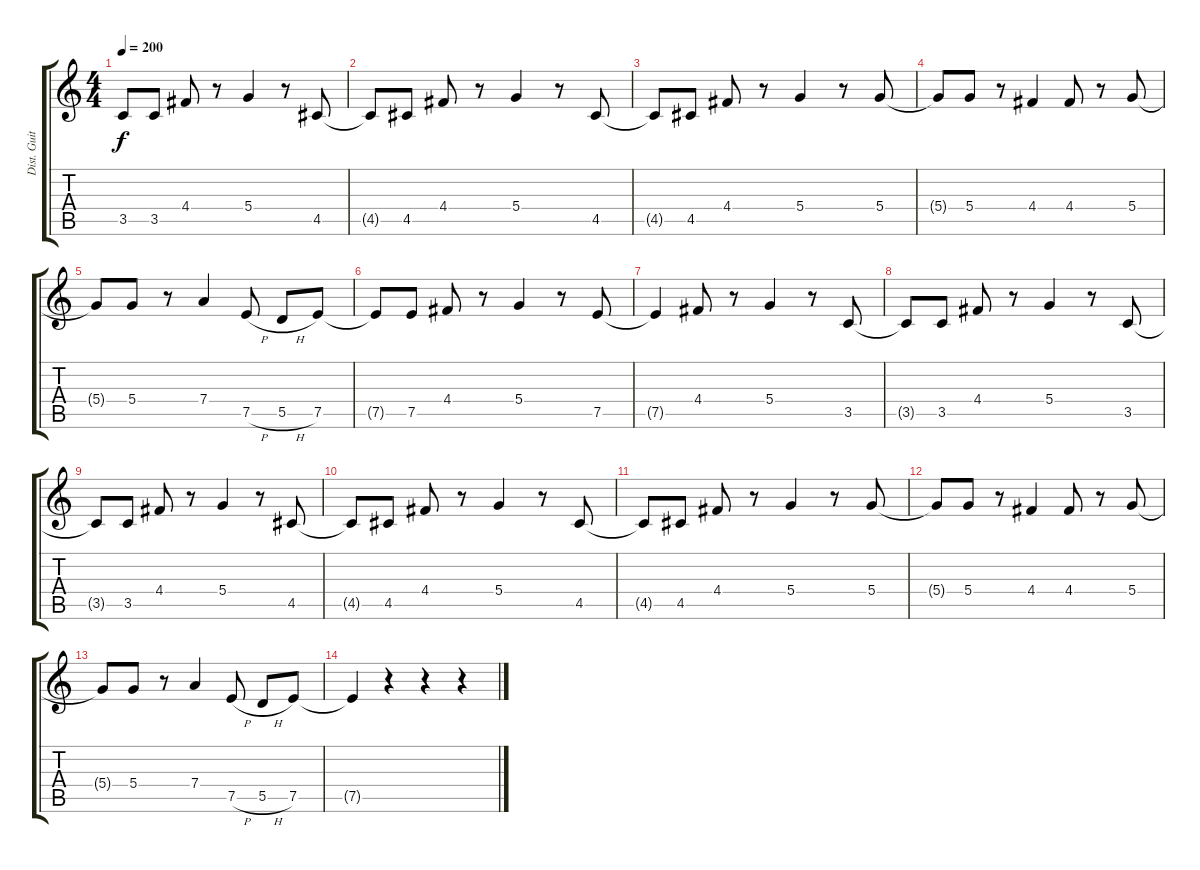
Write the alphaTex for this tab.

\track ("Dist. Guitar 1" "Dist. Guit") {instrument distortionguitar}
\staff {score tabs}
\tuning (E4 B3 G3 D3 A2 E2) {hide}
\ts (4 4)
\tempo 200
\clef g2
\ks c
3.5{t}.8{dy f} 3.5.8 4.4.8 r.8 5.4.4 r.8 4.5.8 |
4.5{t}.8 4.5.8 4.4.8 r.8 5.4.4 r.8 4.5.8 |
4.5{t}.8 4.5.8 4.4.8 r.8 5.4.4 r.8 5.4.8 |
5.4{t}.8 5.4.8 r.8 4.4.4 4.4.8 r.8 5.4.8 |
5.4{t}.8 5.4.8 r.8 7.4.4 7.5{h}.8 5.5{h}.8 7.5.8 |
7.5{t}.8 7.5.8 4.4.8 r.8 5.4.4 r.8 7.5.8 |
7.5{t}.4 4.4.8 r.8 5.4.4 r.8 3.5.8 |
3.5{t}.8 3.5.8 4.4.8 r.8 5.4.4 r.8 3.5.8 |
3.5{t}.8 3.5.8 4.4.8 r.8 5.4.4 r.8 4.5.8 |
4.5{t}.8 4.5.8 4.4.8 r.8 5.4.4 r.8 4.5.8 |
4.5{t}.8 4.5.8 4.4.8 r.8 5.4.4 r.8 5.4.8 |
5.4{t}.8 5.4.8 r.8 4.4.4 4.4.8 r.8 5.4.8 |
5.4{t}.8 5.4.8 r.8 7.4.4 7.5{h}.8 5.5{h}.8 7.5.8 |
7.5{t}.4 r.4 r.4 r.4
